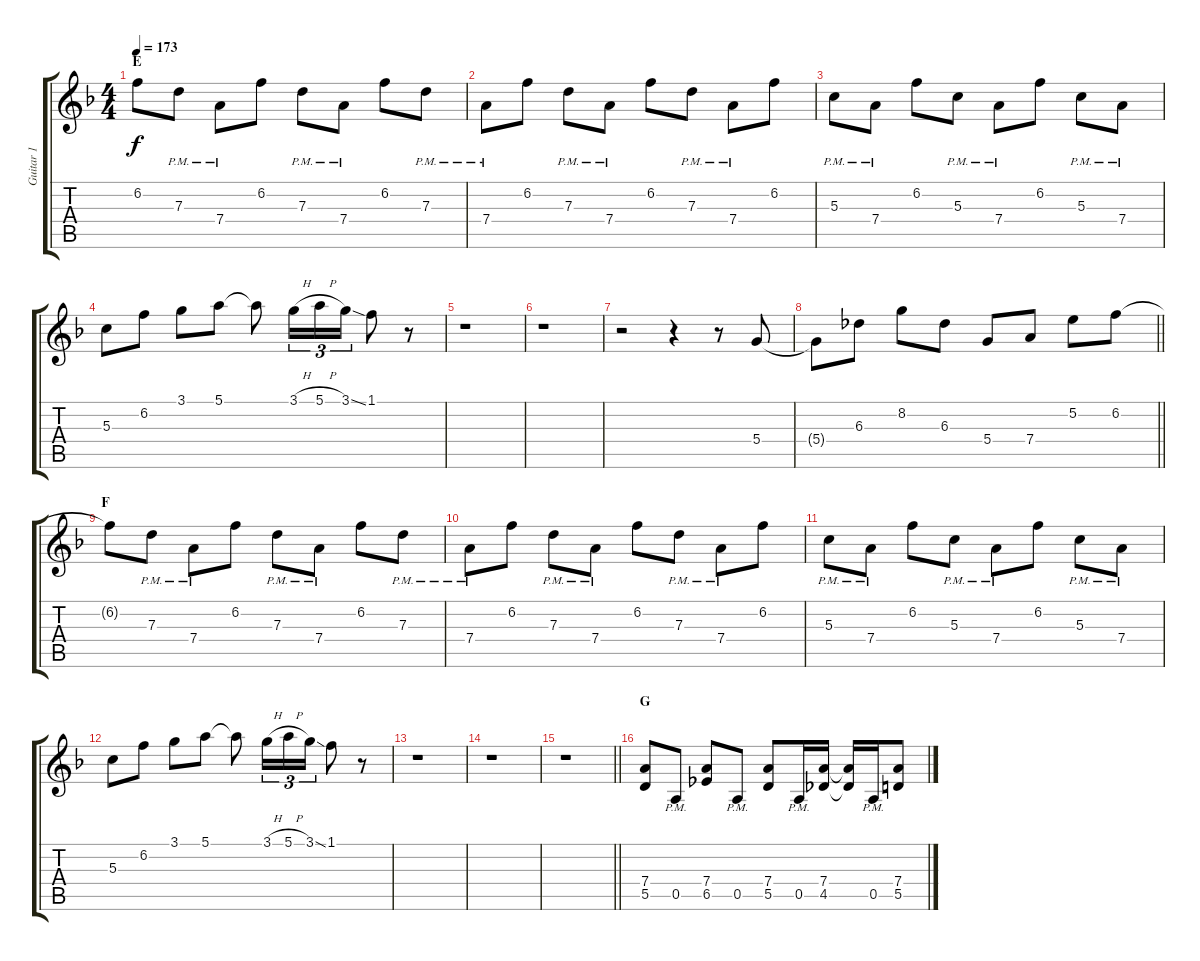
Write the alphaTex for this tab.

\track ("Guitar 1" "Guitar 1") {instrument overdrivenguitar}
\staff {score tabs}
\tuning (E4 B3 G3 D3 A2 E2) {hide}
\ts (4 4)
\section ("" "E")
\tempo 173
\clef g2
\ks dminor
6.2.8{dy f} 7.3{pm}.8 7.4{pm}.8 6.2.8 7.3{pm}.8 7.4{pm}.8 6.2.8 7.3{pm}.8 |
7.4{pm}.8 6.2.8 7.3{pm}.8 7.4{pm}.8 6.2.8 7.3{pm}.8 7.4{pm}.8 6.2.8 |
5.3{pm}.8 7.4{pm}.8 6.2.8 5.3{pm}.8 7.4{pm}.8 6.2.8 5.3{pm}.8 7.4{pm}.8 |
5.3.8 6.2.8 3.1.8 5.1.8 5.1{t}.8 3.1{h}.16{tu (3 2)} 5.1{h}.16{tu (3 2)} 3.1{ss}.16{tu (3 2)} 1.1.8 r.8 |
r.1 |
r.1 |
r.2 r.4 r.8 5.4.8 |
\barLineRight lightlight
5.4{t}.8 6.3.8 8.2.8 6.3.8 5.4.8 7.4.8 5.2.8 6.2.8 |
\section ("" "F")
6.2{t}.8 7.3{pm}.8 7.4{pm}.8 6.2.8 7.3{pm}.8 7.4{pm}.8 6.2.8 7.3{pm}.8 |
7.4{pm}.8 6.2.8 7.3{pm}.8 7.4{pm}.8 6.2.8 7.3{pm}.8 7.4{pm}.8 6.2.8 |
5.3{pm}.8 7.4{pm}.8 6.2.8 5.3{pm}.8 7.4{pm}.8 6.2.8 5.3{pm}.8 7.4{pm}.8 |
5.3.8 6.2.8 3.1.8 5.1.8 5.1{t}.8 3.1{h}.16{tu (3 2)} 5.1{h}.16{tu (3 2)} 3.1{ss}.16{tu (3 2)} 1.1.8 r.8 |
r.1 |
r.1 |
\barLineRight lightlight
r.1 |
\section ("" "G")
(7.4 5.5).8 0.5{pm}.8 (7.4 6.5).8 0.5{pm}.8 (7.4 5.5).8 0.5{pm}.16 (7.4 4.5).16 (7.4{t} 4.5{t}).16 0.5{pm}.16 (7.4 5.5).8
